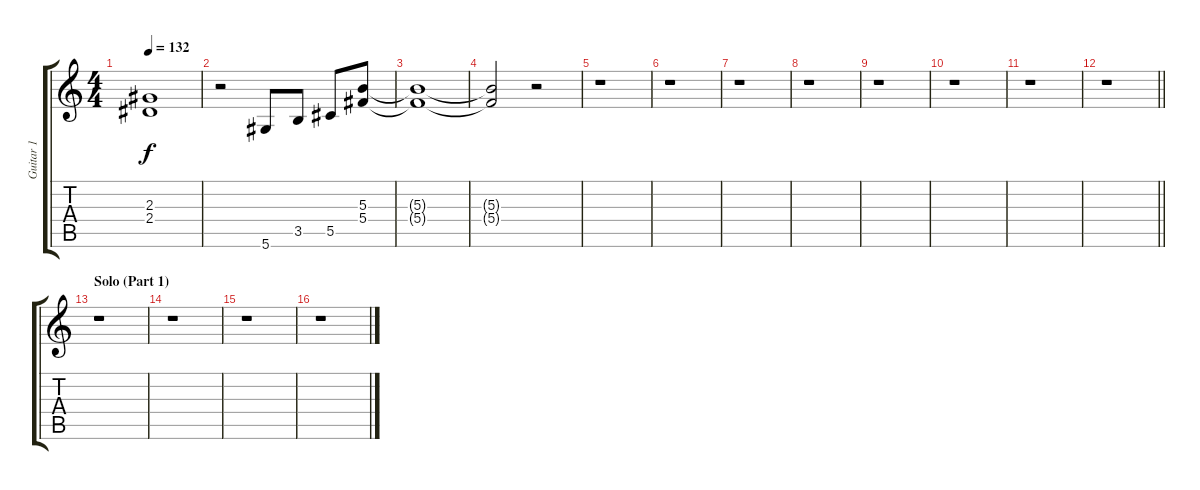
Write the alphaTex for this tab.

\track ("Guitar 1" "Guitar 1") {instrument distortionguitar}
\staff {score tabs}
\tuning (Eb4 Bb3 Gb3 Db3 Ab2 Eb2) {hide}
\ts (4 4)
\tempo 132
\clef g2
\ks c
(2.3{t} 2.4{t}).1{dy f} |
r.2 5.6.8 3.5.8 5.5.8 (5.3 5.4).8 |
(5.3{t} 5.4{t}).1 |
(5.3{t} 5.4{t}).2 r.2 |
r.1 |
r.1 |
r.1 |
r.1 |
r.1 |
r.1 |
r.1 |
\barLineRight lightlight
r.1 |
\section ("" "Solo (Part 1)")
r.1 |
r.1 |
r.1 |
r.1
